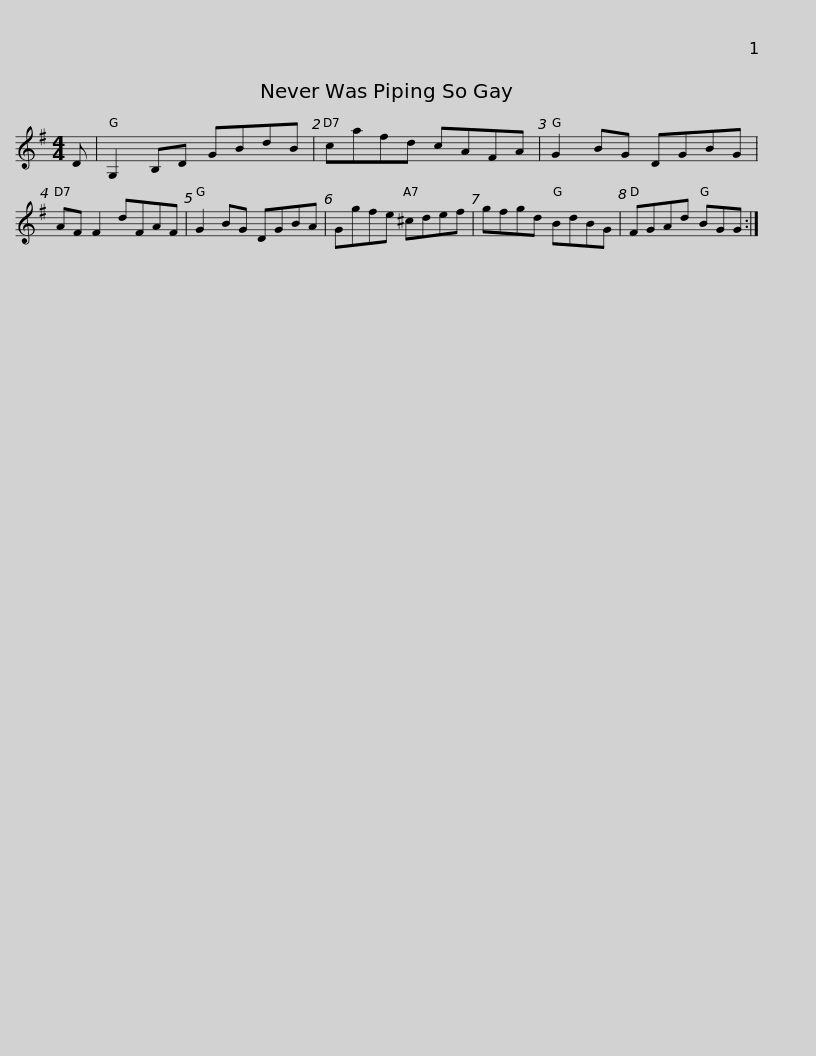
X:1
L:1/8
M:4/4
I:linebreak $
K:G
V:1 treble
V:1
 D | G,2 B,D GBdB | cafd cAFA | G2 BG DGBG | AF F2 dFAF | %5
 G2 BG DGBA |$ Ggfe ^cdef | gfgd BdBG | FGAd BGG :| %9
